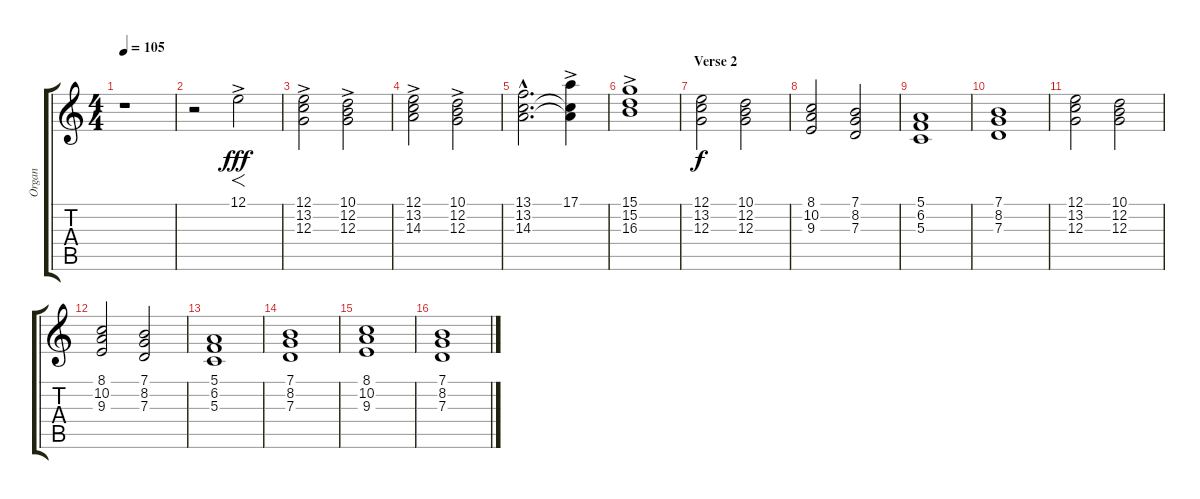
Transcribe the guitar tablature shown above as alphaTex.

\track ("Organ" "Organ") {instrument rockorgan}
\staff {score tabs}
\tuning (E4 B3 G3 D3 A2 E2) {hide}
\ts (4 4)
\tempo 105
\clef g2
\ks c
r.1{dy fff} |
r.2 12.1{ac}.2{f} |
(12.1{ac} 13.2{ac} 12.3{ac}).2 (10.1{ac} 12.2{ac} 12.3{ac}).2 |
(12.1{ac} 13.2{ac} 14.3{ac}).2 (10.1{ac} 12.2{ac} 12.3{ac}).2 |
(13.1{hac} 13.2{hac} 14.3{hac}).2{d} (17.1{ac} 13.2{t} 14.3{t}).4 |
(15.1{ac} 15.2{ac} 16.3{ac}).1 |
\section ("" "Verse 2")
(12.1 13.2 12.3).2{dy f} (10.1 12.2 12.3).2 |
(8.1 10.2 9.3).2 (7.1 8.2 7.3).2 |
(5.1 6.2 5.3).1 |
(7.1 8.2 7.3).1 |
(12.1 13.2 12.3).2 (10.1 12.2 12.3).2 |
(8.1 10.2 9.3).2 (7.1 8.2 7.3).2 |
(5.1 6.2 5.3).1 |
(7.1 8.2 7.3).1 |
(8.1 10.2 9.3).1 |
(7.1 8.2 7.3).1
